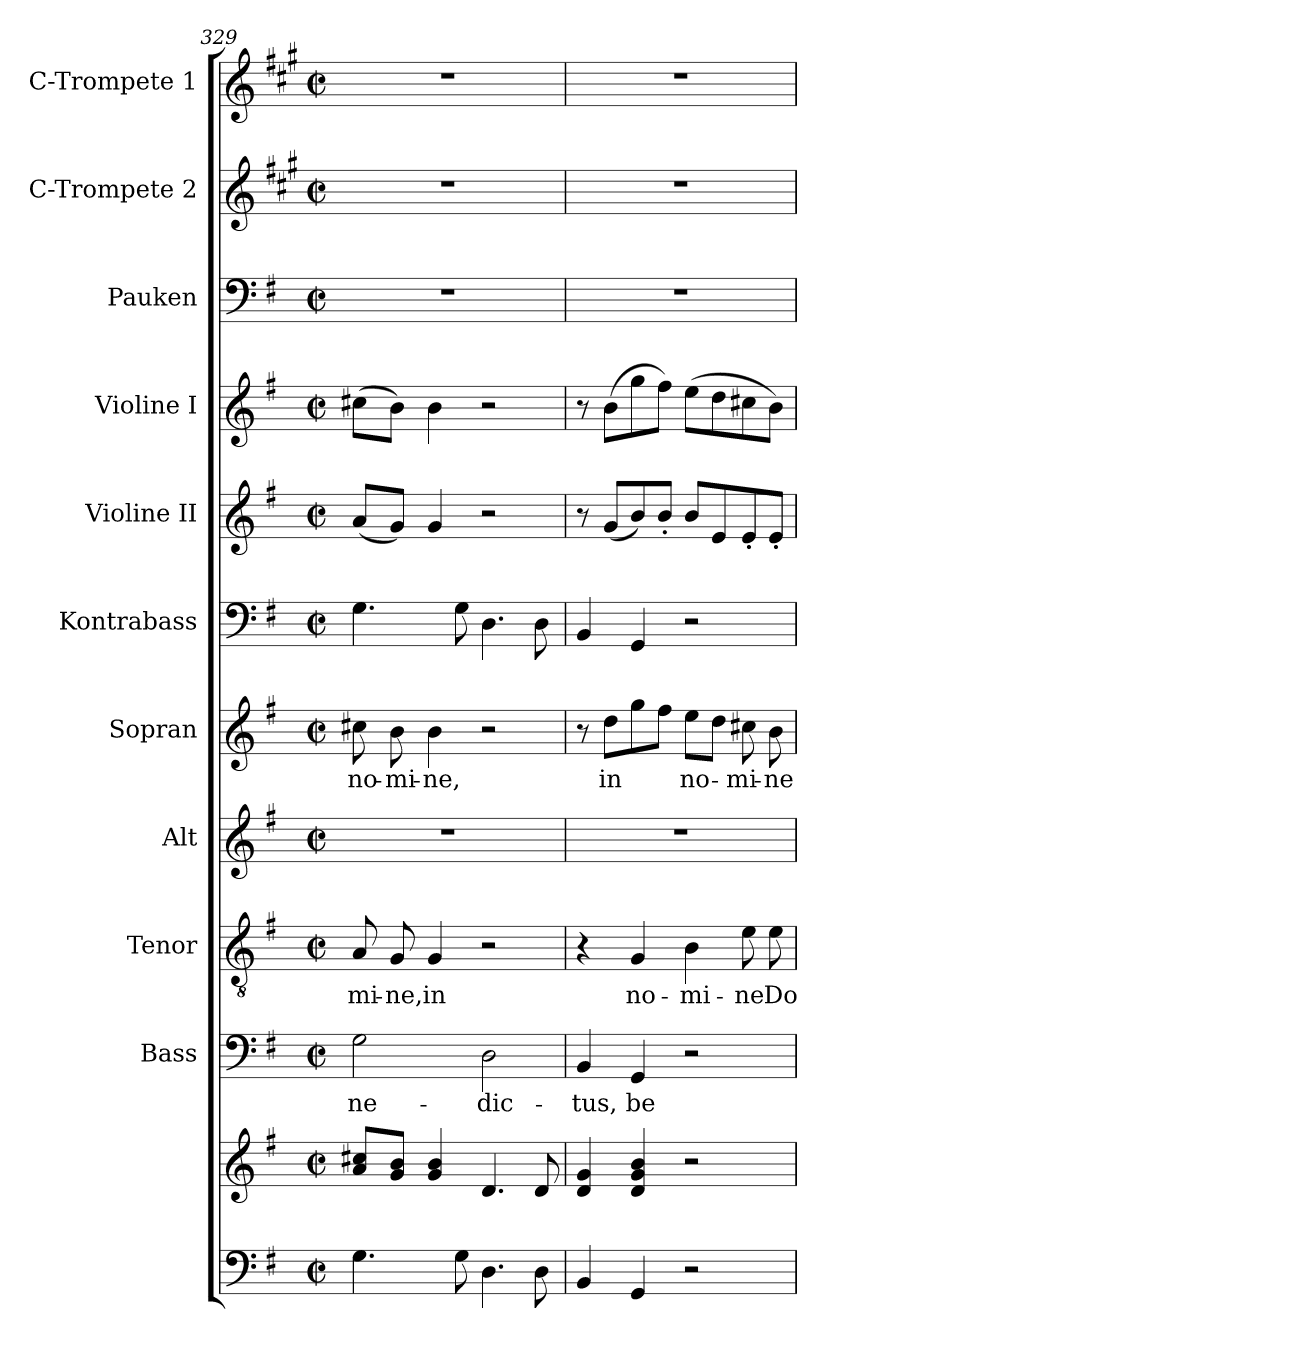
**kern	**kern	**kern	**text	**kern	**text	**kern	**kern	**text	**kern	**kern	**kern	**kern	**kern	**kern
*part11	*part11	*part10	*part10	*part9	*part9	*part8	*part7	*part7	*part6	*part5	*part4	*part3	*part2	*part1
*staff12	*staff11	*staff10	*staff10	*staff9	*staff9	*staff8	*staff7	*staff7	*staff6	*staff5	*staff4	*staff3	*staff2	*staff1
*	*	*I"Bass	*	*I"Tenor	*	*I"Alt	*I"Sopran	*	*I"Kontrabass	*I"Violine II	*I"Violine I	*I"Pauken	*I"C-Trompete 2	*I"C-Trompete 1
*	*	*I'B.	*	*I'T.	*	*I'A.	*I'S.	*	*I'Kb.	*I'Vl. II	*I'Vl. I	*I'Pk.	*I'C Trp. 2	*I'C Trp. 1
!!LO:PB:g=z
*clefF4	*clefG2	*clefF4	*	*clefGv2	*	*clefG2	*clefG2	*	*clefF4	*clefG2	*clefG2	*clefF4	*clefG2	*clefG2
*	*	*	*	*	*	*	*	*	*ITrd7c12	*	*	*	*ITrd1c2	*ITrd1c2
*k[f#]	*k[f#]	*k[f#]	*	*k[f#]	*	*k[f#]	*k[f#]	*	*k[f#]	*k[f#]	*k[f#]	*k[f#]	*k[f#]	*k[f#]
*G:	*G:	*G:	*	*G:	*	*G:	*G:	*	*G:	*G:	*G:	*G:	*G:	*G:
*M2/2	*M2/2	*M2/2	*	*M2/2	*	*M2/2	*M2/2	*	*M2/2	*M2/2	*M2/2	*M2/2	*M2/2	*M2/2
*met(c|)	*met(c|)	*met(c|)	*	*met(c|)	*	*met(c|)	*met(c|)	*	*met(c|)	*met(c|)	*met(c|)	*met(c|)	*met(c|)	*met(c|)
=329	=329	=329	=329	=329	=329	=329	=329	=329	=329	=329	=329	=329	=329	=329
!	!	!	!LO:LY:b	!	!LO:LY:b	!	!	!LO:LY:b	!	!	!	!	!	!
4.G\	8a/ 8cc#X/L	2G\	-ne-	8A/	-mi-	1r	8cc#X\	no-	4.GG\	(<8a/L	(>8cc#X\L	1r	1r	1r
!	!	!	!	!	!LO:LY:b	!	!	!LO:LY:b	!	!	!	!	!	!
.	8g/ 8b/J	.	.	8G/	-ne,	.	8b\	-mi-	.	8g/J)	8b\J)	.	.	.
!	!	!	!	!	!LO:LY:b	!	!	!LO:LY:b	!	!	!	!	!	!
.	4g/ 4b/	.	.	4G/	in	.	4b\	-ne,	.	4g/	4b\	.	.	.
8G\	.	.	.	.	.	.	.	.	8GG\	.	.	.	.	.
!	!	!	!LO:LY:b	!	!	!	!	!	!	!	!	!	!	!
4.D\	4.d/	2D\	-dic-	2r	.	.	2r	.	4.DD\	2r	2r	.	.	.
8D\	8d/	.	.	.	.	.	.	.	8DD\	.	.	.	.	.
=330	=330	=330	=330	=330	=330	=330	=330	=330	=330	=330	=330	=330	=330	=330
!	!	!	!LO:LY:b	!	!	!	!	!	!	!	!	!	!	!
4BB/	4d/ 4g/	4BB/	-tus,	4r	.	1r	8r	.	4BBB/	8r	8r	1r	1r	1r
!	!	!	!	!	!	!	!	!LO:LY:b	!	!	!	!	!	!
.	.	.	.	.	.	.	8dd\L	in	.	(<8g/L	(>8b\L	.	.	.
!	!	!	!LO:LY:b	!	!LO:LY:b	!	!	!	!	!	!	!	!	!
4GG/	4d/ 4g/ 4b/	4GG/	be-	4G/	no-	.	8gg\	.	4GGG/	8b/)	8gg\	.	.	.
.	.	.	.	.	.	.	8ff#\J	.	.	8b'</J	8ff#\J)	.	.	.
!	!	!	!	!	!LO:LY:b	!	!	!LO:LY:b	!	!	!	!	!	!
2r	2r	2r	.	4B\	-mi-	.	8ee\L	no-	2r	8b/L	(>8ee\L	.	.	.
.	.	.	.	.	.	.	8dd\J	.	.	8e/	8dd\	.	.	.
!	!	!	!	!	!LO:LY:b	!	!	!LO:LY:b	!	!	!	!	!	!
.	.	.	.	8e\	-ne	.	8cc#X\	-mi-	.	8e'</	8cc#X\	.	.	.
!	!	!	!	!	!LO:LY:b	!	!	!LO:LY:b	!	!	!	!	!	!
.	.	.	.	8e\	Do-	.	8b\	-ne	.	8e'</J	8b\J)	.	.	.
=	=	=	=	=	=	=	=	=	=	=	=	=	=	=
*-	*-	*-	*-	*-	*-	*-	*-	*-	*-	*-	*-	*-	*-	*-
